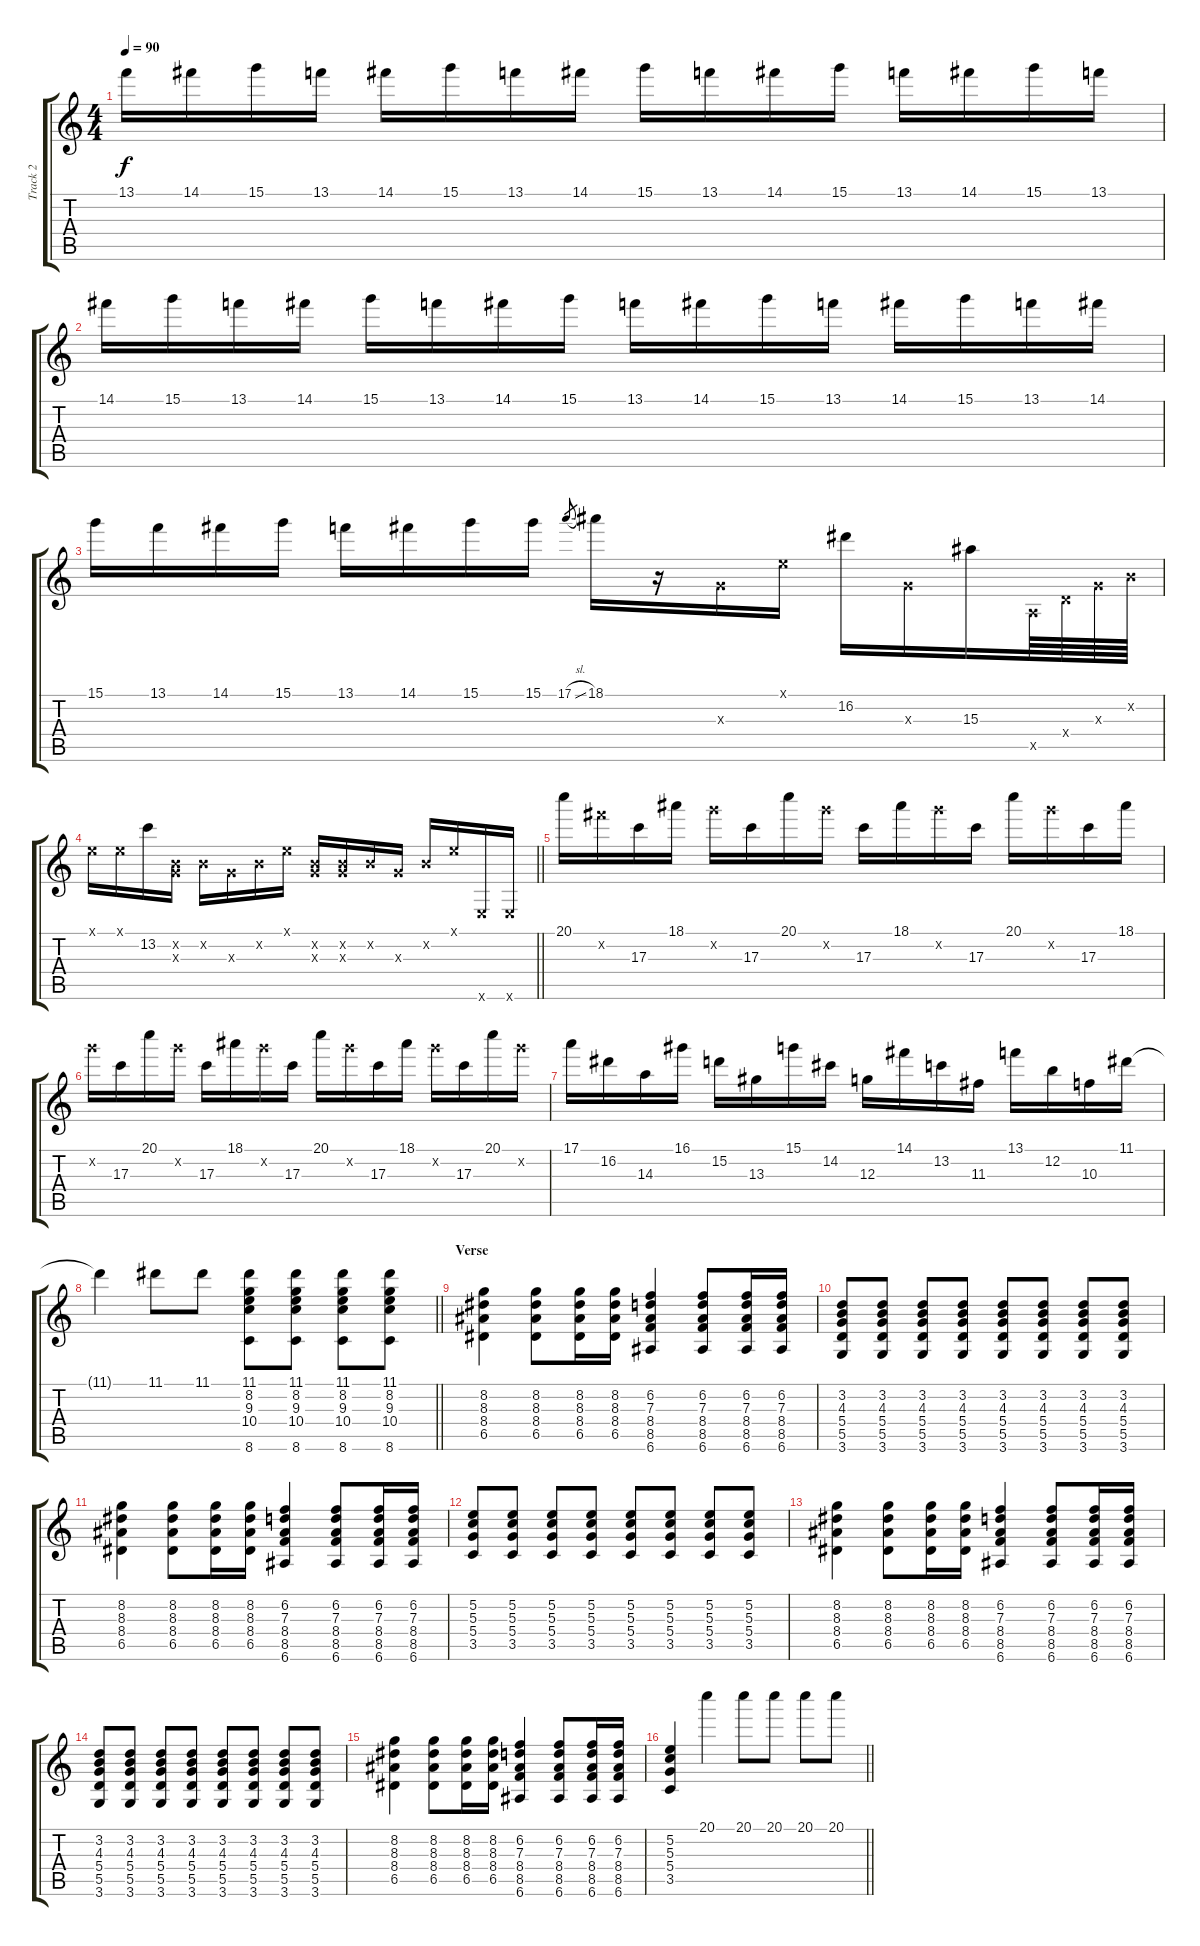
\track ("Track 2" "Track 2") {instrument electricguitarjazz}
\staff {score tabs}
\tuning (E4 B3 G3 D3 A2 E2) {hide}
\ts (4 4)
\section ("" "")
\tempo 90
\clef g2
\ks c
13.1.16{dy f} 14.1.16 15.1.16 13.1.16 14.1.16 15.1.16 13.1.16 14.1.16 15.1.16 13.1.16 14.1.16 15.1.16 13.1.16 14.1.16 15.1.16 13.1.16 |
14.1.16 15.1.16 13.1.16 14.1.16 15.1.16 13.1.16 14.1.16 15.1.16 13.1.16 14.1.16 15.1.16 13.1.16 14.1.16 15.1.16 13.1.16 14.1.16 |
15.1.16 13.1.16 14.1.16 15.1.16 13.1.16 14.1.16 15.1.16 15.1.16 17.1{sl}.8{gr} 18.1.16 r.16 0.3{x}.16 0.1{x}.16 16.2.16 0.3{x}.16 15.3.16 0.5{x}.64 0.4{x}.64 0.3{x}.64 0.2{x}.64 |
\barLineRight lightlight
0.1{x}.16 0.1{x}.16 13.2.16 (0.2{x} 0.3{x}).16 0.2{x}.16 0.3{x}.16 0.2{x}.16 0.1{x}.16 (0.2{x} 0.3{x}).16 (0.2{x} 0.3{x}).16 0.2{x}.16 0.3{x}.16 0.2{x}.16 0.1{x}.16 0.6{x}.16 0.6{x}.16 |
20.1.16 19.2{x}.16 17.3.16 18.1.16 20.2{x}.16 17.3.16 20.1.16 20.2{x}.16 17.3.16 18.1.16 20.2{x}.16 17.3.16 20.1.16 20.2{x}.16 17.3.16 18.1.16 |
20.2{x}.16 17.3.16 20.1.16 20.2{x}.16 17.3.16 18.1.16 20.2{x}.16 17.3.16 20.1.16 20.2{x}.16 17.3.16 18.1.16 20.2{x}.16 17.3.16 20.1.16 20.2{x}.16 |
17.1.16 16.2.16 14.3.16 16.1.16 15.2.16 13.3.16 15.1.16 14.2.16 12.3.16 14.1.16 13.2.16 11.3.16 13.1.16 12.2.16 10.3.16 11.1.16 |
\barLineRight lightlight
11.1{t}.4 11.1.8 11.1.8 (11.1 8.2 9.3 10.4 8.6).8 (11.1 8.2 9.3 10.4 8.6).8 (11.1 8.2 9.3 10.4 8.6).8 (11.1 8.2 9.3 10.4 8.6).8 |
\section ("" "Verse ")
(8.2 8.3 8.4 6.5).4 (8.2 8.3 8.4 6.5).8 (8.2 8.3 8.4 6.5).16 (8.2 8.3 8.4 6.5).16 (6.2 7.3 8.4 8.5 6.6).4 (6.2 7.3 8.4 8.5 6.6).8 (6.2 7.3 8.4 8.5 6.6).16 (6.2 7.3 8.4 8.5 6.6).16 |
(3.2 4.3 5.4 5.5 3.6).8 (3.2 4.3 5.4 5.5 3.6).8 (3.2 4.3 5.4 5.5 3.6).8 (3.2 4.3 5.4 5.5 3.6).8 (3.2 4.3 5.4 5.5 3.6).8 (3.2 4.3 5.4 5.5 3.6).8 (3.2 4.3 5.4 5.5 3.6).8 (3.2 4.3 5.4 5.5 3.6).8 |
(8.2 8.3 8.4 6.5).4 (8.2 8.3 8.4 6.5).8 (8.2 8.3 8.4 6.5).16 (8.2 8.3 8.4 6.5).16 (6.2 7.3 8.4 8.5 6.6).4 (6.2 7.3 8.4 8.5 6.6).8 (6.2 7.3 8.4 8.5 6.6).16 (6.2 7.3 8.4 8.5 6.6).16 |
(5.2 5.3 5.4 3.5).8 (5.2 5.3 5.4 3.5).8 (5.2 5.3 5.4 3.5).8 (5.2 5.3 5.4 3.5).8 (5.2 5.3 5.4 3.5).8 (5.2 5.3 5.4 3.5).8 (5.2 5.3 5.4 3.5).8 (5.2 5.3 5.4 3.5).8 |
(8.2 8.3 8.4 6.5).4 (8.2 8.3 8.4 6.5).8 (8.2 8.3 8.4 6.5).16 (8.2 8.3 8.4 6.5).16 (6.2 7.3 8.4 8.5 6.6).4 (6.2 7.3 8.4 8.5 6.6).8 (6.2 7.3 8.4 8.5 6.6).16 (6.2 7.3 8.4 8.5 6.6).16 |
(3.2 4.3 5.4 5.5 3.6).8 (3.2 4.3 5.4 5.5 3.6).8 (3.2 4.3 5.4 5.5 3.6).8 (3.2 4.3 5.4 5.5 3.6).8 (3.2 4.3 5.4 5.5 3.6).8 (3.2 4.3 5.4 5.5 3.6).8 (3.2 4.3 5.4 5.5 3.6).8 (3.2 4.3 5.4 5.5 3.6).8 |
(8.2 8.3 8.4 6.5).4 (8.2 8.3 8.4 6.5).8 (8.2 8.3 8.4 6.5).16 (8.2 8.3 8.4 6.5).16 (6.2 7.3 8.4 8.5 6.6).4 (6.2 7.3 8.4 8.5 6.6).8 (6.2 7.3 8.4 8.5 6.6).16 (6.2 7.3 8.4 8.5 6.6).16 |
\barLineRight lightlight
(5.2 5.3 5.4 3.5).4 20.1.4 20.1.8 20.1.8 20.1.8 20.1.8
